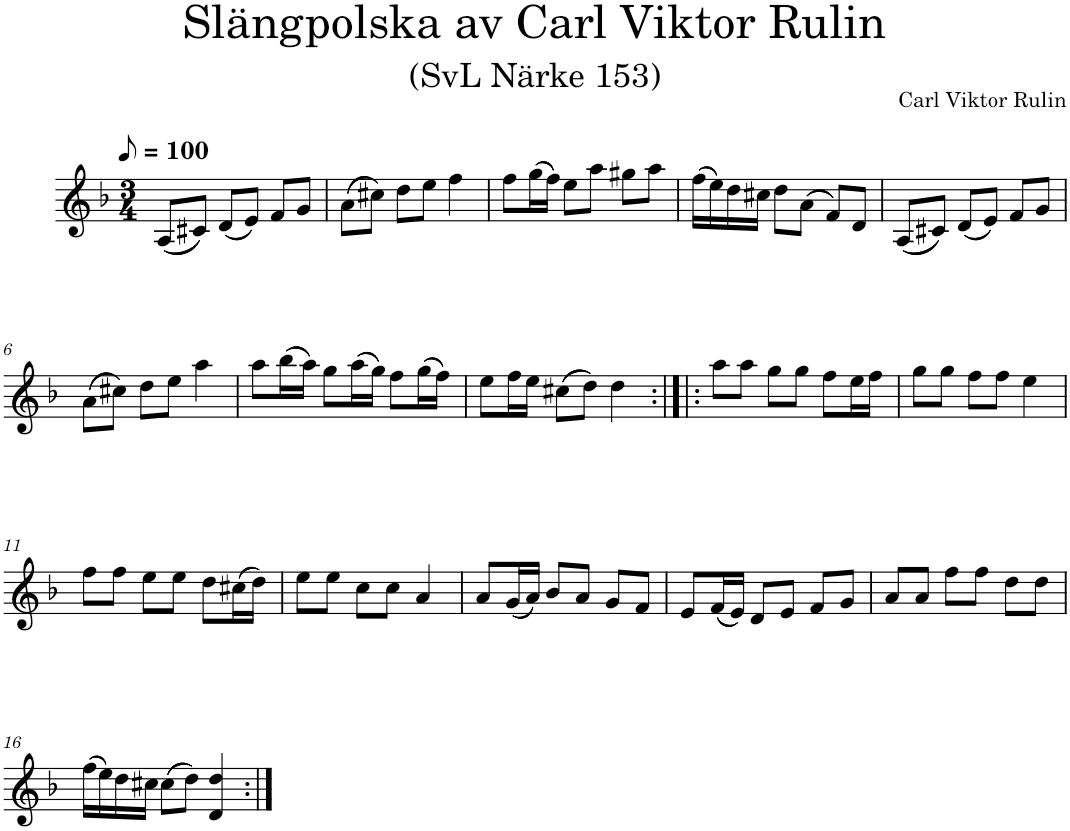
**kern
*part1
*staff1
*I"Piano
*I'Pno
*clefG2
*k[b-]
*d:
*M3/4
*MM50
=1
((8A/L
8c#X/J))
((8d/L
8e/J))
8f/L
8g/J
=2
((8a\L
8cc#X\J))
8dd\L
8ee\J
4ff\
=3
8ff\L
((16gg\L
16ff\JJ))
8ee\L
8aa\J
8gg#X\L
8aa\J
=4
((16ff\LL
16ee\))
16dd\
16cc#X\JJ
8dd\L
((8a\J
8f/L))
8d/J
=5
((8A/L
8c#X/J))
((8d/L
8e/J))
8f/L
8g/J
!!LO:LB:g=z
=6
((8a\L
8cc#X\J))
8dd\L
8ee\J
4aa\
=7
8aa\L
((16bb-\L
16aa\JJ))
8gg\L
((16aa\L
16gg\JJ))
8ff\L
((16gg\L
16ff\JJ))
=8
8ee\L
16ff\L
16ee\JJ
((8cc#X\L
8dd\J))
4dd\
=9:|!|:
8aa\L
8aa\J
8gg\L
8gg\J
8ff\L
16ee\L
16ff\JJ
=10
8gg\L
8gg\J
8ff\L
8ff\J
4ee\
!!LO:LB:g=z
=11
8ff\L
8ff\J
8ee\L
8ee\J
8dd\L
((16cc#X\L
16dd\JJ))
=12
8ee\L
8ee\J
8cc\L
8cc\J
4a/
=13
8a/L
((16g/L
16a/JJ))
8b-/L
8a/J
8g/L
8f/J
=14
8e/L
((16f/L
16e/JJ))
8d/L
8e/J
8f/L
8g/J
=15
8a/L
8a/J
8ff\L
8ff\J
8dd\L
8dd\J
!!LO:LB:g=z
=16
((16ff\LL
16ee\))
16dd\
16cc#X\JJ
((8cc#\L
8dd\J))
4d/ 4dd/
=:|!
*-
